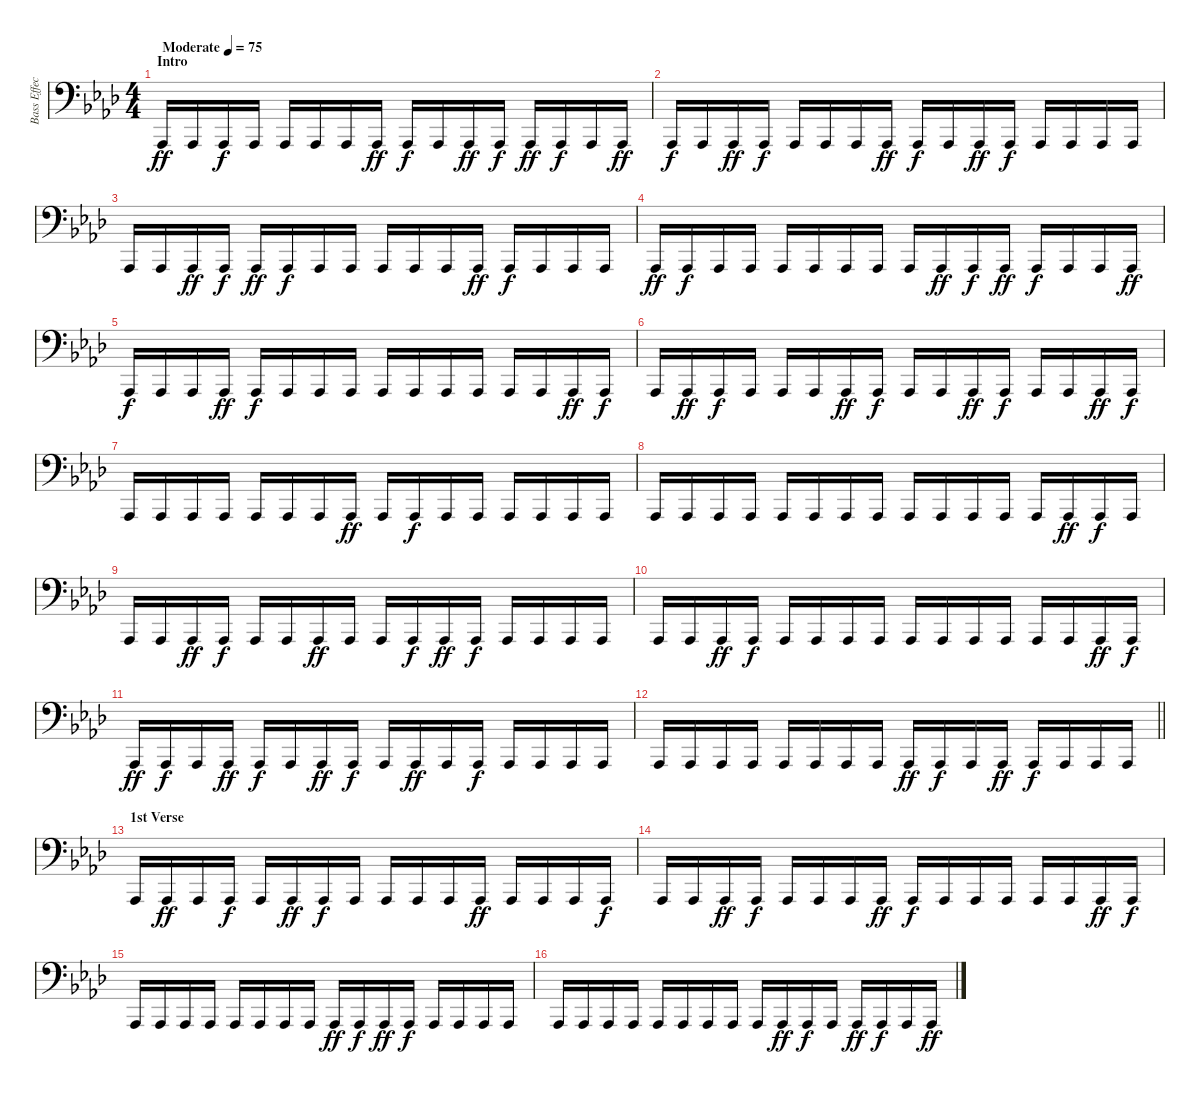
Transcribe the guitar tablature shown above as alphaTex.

\track ("Bass Effect" "Bass Effec") {instrument dulcimer}
\staff {score}
\tuning (G2 D2 A1 E1) {hide}
\ts (4 4)
\section ("" "Intro")
\tempo (75 "Moderate")
\clef f4
\ks fminor
4.4.16{dy ff instrument dulcimer} 4.4.16 4.4.16{dy f} 4.4.16 4.4.16 4.4.16 4.4.16 4.4.16{dy ff} 4.4.16{dy f} 4.4.16 4.4.16{dy ff} 4.4.16{dy f} 4.4.16{dy ff} 4.4.16{dy f} 4.4.16 4.4.16{dy ff} |
4.4.16{dy f} 4.4.16 4.4.16{dy ff} 4.4.16{dy f} 4.4.16 4.4.16 4.4.16 4.4.16{dy ff} 4.4.16{dy f} 4.4.16 4.4.16{dy ff} 4.4.16{dy f} 4.4.16 4.4.16 4.4.16 4.4.16 |
4.4.16 4.4.16 4.4.16{dy ff} 4.4.16{dy f} 4.4.16{dy ff} 4.4.16{dy f} 4.4.16 4.4.16 4.4.16 4.4.16 4.4.16 4.4.16{dy ff} 4.4.16{dy f} 4.4.16 4.4.16 4.4.16 |
4.4.16{dy ff} 4.4.16{dy f} 4.4.16 4.4.16 4.4.16 4.4.16 4.4.16 4.4.16 4.4.16 4.4.16{dy ff} 4.4.16{dy f} 4.4.16{dy ff} 4.4.16{dy f} 4.4.16 4.4.16 4.4.16{dy ff} |
4.4.16{dy f} 4.4.16 4.4.16 4.4.16{dy ff} 4.4.16{dy f} 4.4.16 4.4.16 4.4.16 4.4.16 4.4.16 4.4.16 4.4.16 4.4.16 4.4.16 4.4.16{dy ff} 4.4.16{dy f} |
4.4.16 4.4.16{dy ff} 4.4.16{dy f} 4.4.16 4.4.16 4.4.16 4.4.16{dy ff} 4.4.16{dy f} 4.4.16 4.4.16 4.4.16{dy ff} 4.4.16{dy f} 4.4.16 4.4.16 4.4.16{dy ff} 4.4.16{dy f} |
4.4.16 4.4.16 4.4.16 4.4.16 4.4.16 4.4.16 4.4.16 4.4.16{dy ff} 4.4.16 4.4.16{dy f} 4.4.16 4.4.16 4.4.16 4.4.16 4.4.16 4.4.16 |
4.4.16 4.4.16 4.4.16 4.4.16 4.4.16 4.4.16 4.4.16 4.4.16 4.4.16 4.4.16 4.4.16 4.4.16 4.4.16 4.4.16{dy ff} 4.4.16{dy f} 4.4.16 |
4.4.16 4.4.16 4.4.16{dy ff} 4.4.16{dy f} 4.4.16 4.4.16 4.4.16{dy ff} 4.4.16 4.4.16 4.4.16{dy f} 4.4.16{dy ff} 4.4.16{dy f} 4.4.16 4.4.16 4.4.16 4.4.16 |
4.4.16 4.4.16 4.4.16{dy ff} 4.4.16{dy f} 4.4.16 4.4.16 4.4.16 4.4.16 4.4.16 4.4.16 4.4.16 4.4.16 4.4.16 4.4.16 4.4.16{dy ff} 4.4.16{dy f} |
4.4.16{dy ff} 4.4.16{dy f} 4.4.16 4.4.16{dy ff} 4.4.16{dy f} 4.4.16 4.4.16{dy ff} 4.4.16{dy f} 4.4.16 4.4.16{dy ff} 4.4.16 4.4.16{dy f} 4.4.16 4.4.16 4.4.16 4.4.16 |
\barLineRight lightlight
4.4.16 4.4.16 4.4.16 4.4.16 4.4.16 4.4.16 4.4.16 4.4.16 4.4.16{dy ff} 4.4.16{dy f} 4.4.16 4.4.16{dy ff} 4.4.16{dy f} 4.4.16 4.4.16 4.4.16 |
\section ("" "1st Verse")
4.4.16 4.4.16{dy ff} 4.4.16 4.4.16{dy f} 4.4.16 4.4.16{dy ff} 4.4.16{dy f} 4.4.16 4.4.16 4.4.16 4.4.16 4.4.16{dy ff} 4.4.16 4.4.16 4.4.16 4.4.16{dy f} |
4.4.16 4.4.16 4.4.16{dy ff} 4.4.16{dy f} 4.4.16 4.4.16 4.4.16 4.4.16{dy ff} 4.4.16{dy f} 4.4.16 4.4.16 4.4.16 4.4.16 4.4.16 4.4.16{dy ff} 4.4.16{dy f} |
4.4.16 4.4.16 4.4.16 4.4.16 4.4.16 4.4.16 4.4.16 4.4.16 4.4.16{dy ff} 4.4.16{dy f} 4.4.16{dy ff} 4.4.16{dy f} 4.4.16 4.4.16 4.4.16 4.4.16 |
4.4.16 4.4.16 4.4.16 4.4.16 4.4.16 4.4.16 4.4.16 4.4.16 4.4.16 4.4.16{dy ff} 4.4.16{dy f} 4.4.16 4.4.16{dy ff} 4.4.16{dy f} 4.4.16 4.4.16{dy ff}
